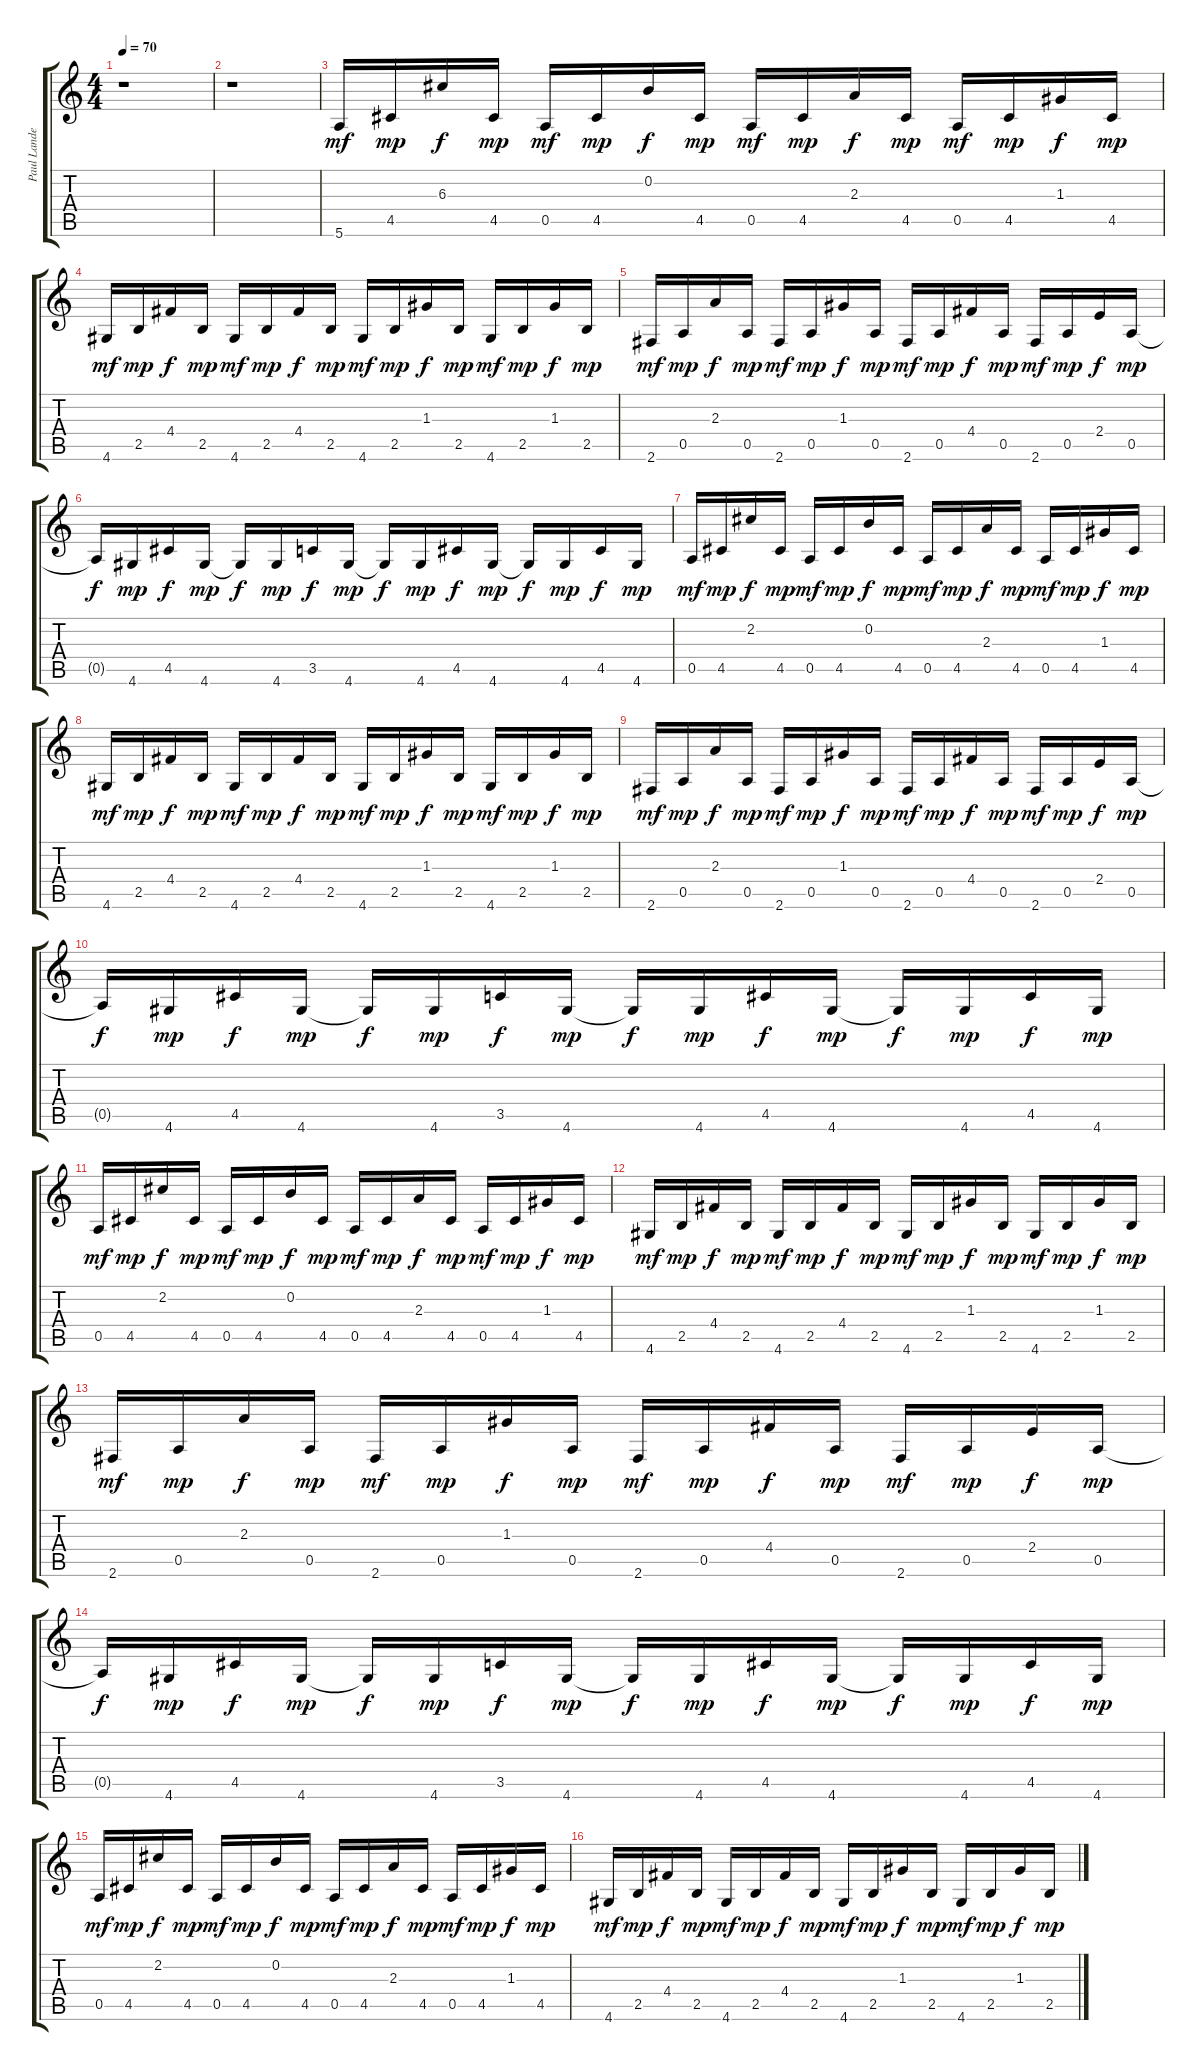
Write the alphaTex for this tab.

\track ("Paul Landers" "Paul Lande") {instrument acousticguitarnylon}
\staff {score tabs}
\tuning (E4 B3 G3 D3 A2 E2) {hide}
\ts (4 4)
\tempo 70
\clef g2
\ks c
r.1{dy mf instrument acousticguitarnylon} |
r.1 |
5.6.16 4.5.16{dy mp} 6.3.16{dy f} 4.5.16{dy mp} 0.5.16{dy mf} 4.5.16{dy mp} 0.2.16{dy f} 4.5.16{dy mp} 0.5.16{dy mf} 4.5.16{dy mp} 2.3.16{dy f} 4.5.16{dy mp} 0.5.16{dy mf} 4.5.16{dy mp} 1.3.16{dy f} 4.5.16{dy mp} |
4.6.16{dy mf} 2.5.16{dy mp} 4.4.16{dy f} 2.5.16{dy mp} 4.6.16{dy mf} 2.5.16{dy mp} 4.4.16{dy f} 2.5.16{dy mp} 4.6.16{dy mf} 2.5.16{dy mp} 1.3.16{dy f} 2.5.16{dy mp} 4.6.16{dy mf} 2.5.16{dy mp} 1.3.16{dy f} 2.5.16{dy mp} |
2.6.16{dy mf} 0.5.16{dy mp} 2.3.16{dy f} 0.5.16{dy mp} 2.6.16{dy mf} 0.5.16{dy mp} 1.3.16{dy f} 0.5.16{dy mp} 2.6.16{dy mf} 0.5.16{dy mp} 4.4.16{dy f} 0.5.16{dy mp} 2.6.16{dy mf} 0.5.16{dy mp} 2.4.16{dy f} 0.5.16{dy mp} |
0.5{t}.16{dy f} 4.6.16{dy mp} 4.5.16{dy f} 4.6.16{dy mp} 4.6{t}.16{dy f} 4.6.16{dy mp} 3.5.16{dy f} 4.6.16{dy mp} 4.6{t}.16{dy f} 4.6.16{dy mp} 4.5.16{dy f} 4.6.16{dy mp} 4.6{t}.16{dy f} 4.6.16{dy mp} 4.5.16{dy f} 4.6.16{dy mp} |
0.5.16{dy mf} 4.5.16{dy mp} 2.2.16{dy f} 4.5.16{dy mp} 0.5.16{dy mf} 4.5.16{dy mp} 0.2.16{dy f} 4.5.16{dy mp} 0.5.16{dy mf} 4.5.16{dy mp} 2.3.16{dy f} 4.5.16{dy mp} 0.5.16{dy mf} 4.5.16{dy mp} 1.3.16{dy f} 4.5.16{dy mp} |
4.6.16{dy mf} 2.5.16{dy mp} 4.4.16{dy f} 2.5.16{dy mp} 4.6.16{dy mf} 2.5.16{dy mp} 4.4.16{dy f} 2.5.16{dy mp} 4.6.16{dy mf} 2.5.16{dy mp} 1.3.16{dy f} 2.5.16{dy mp} 4.6.16{dy mf} 2.5.16{dy mp} 1.3.16{dy f} 2.5.16{dy mp} |
2.6.16{dy mf} 0.5.16{dy mp} 2.3.16{dy f} 0.5.16{dy mp} 2.6.16{dy mf} 0.5.16{dy mp} 1.3.16{dy f} 0.5.16{dy mp} 2.6.16{dy mf} 0.5.16{dy mp} 4.4.16{dy f} 0.5.16{dy mp} 2.6.16{dy mf} 0.5.16{dy mp} 2.4.16{dy f} 0.5.16{dy mp} |
0.5{t}.16{dy f} 4.6.16{dy mp} 4.5.16{dy f} 4.6.16{dy mp} 4.6{t}.16{dy f} 4.6.16{dy mp} 3.5.16{dy f} 4.6.16{dy mp} 4.6{t}.16{dy f} 4.6.16{dy mp} 4.5.16{dy f} 4.6.16{dy mp} 4.6{t}.16{dy f} 4.6.16{dy mp} 4.5.16{dy f} 4.6.16{dy mp} |
0.5.16{dy mf} 4.5.16{dy mp} 2.2.16{dy f} 4.5.16{dy mp} 0.5.16{dy mf} 4.5.16{dy mp} 0.2.16{dy f} 4.5.16{dy mp} 0.5.16{dy mf} 4.5.16{dy mp} 2.3.16{dy f} 4.5.16{dy mp} 0.5.16{dy mf} 4.5.16{dy mp} 1.3.16{dy f} 4.5.16{dy mp} |
4.6.16{dy mf} 2.5.16{dy mp} 4.4.16{dy f} 2.5.16{dy mp} 4.6.16{dy mf} 2.5.16{dy mp} 4.4.16{dy f} 2.5.16{dy mp} 4.6.16{dy mf} 2.5.16{dy mp} 1.3.16{dy f} 2.5.16{dy mp} 4.6.16{dy mf} 2.5.16{dy mp} 1.3.16{dy f} 2.5.16{dy mp} |
2.6.16{dy mf} 0.5.16{dy mp} 2.3.16{dy f} 0.5.16{dy mp} 2.6.16{dy mf} 0.5.16{dy mp} 1.3.16{dy f} 0.5.16{dy mp} 2.6.16{dy mf} 0.5.16{dy mp} 4.4.16{dy f} 0.5.16{dy mp} 2.6.16{dy mf} 0.5.16{dy mp} 2.4.16{dy f} 0.5.16{dy mp} |
0.5{t}.16{dy f} 4.6.16{dy mp} 4.5.16{dy f} 4.6.16{dy mp} 4.6{t}.16{dy f} 4.6.16{dy mp} 3.5.16{dy f} 4.6.16{dy mp} 4.6{t}.16{dy f} 4.6.16{dy mp} 4.5.16{dy f} 4.6.16{dy mp} 4.6{t}.16{dy f} 4.6.16{dy mp} 4.5.16{dy f} 4.6.16{dy mp} |
0.5.16{dy mf} 4.5.16{dy mp} 2.2.16{dy f} 4.5.16{dy mp} 0.5.16{dy mf} 4.5.16{dy mp} 0.2.16{dy f} 4.5.16{dy mp} 0.5.16{dy mf} 4.5.16{dy mp} 2.3.16{dy f} 4.5.16{dy mp} 0.5.16{dy mf} 4.5.16{dy mp} 1.3.16{dy f} 4.5.16{dy mp} |
4.6.16{dy mf} 2.5.16{dy mp} 4.4.16{dy f} 2.5.16{dy mp} 4.6.16{dy mf} 2.5.16{dy mp} 4.4.16{dy f} 2.5.16{dy mp} 4.6.16{dy mf} 2.5.16{dy mp} 1.3.16{dy f} 2.5.16{dy mp} 4.6.16{dy mf} 2.5.16{dy mp} 1.3.16{dy f} 2.5.16{dy mp}
